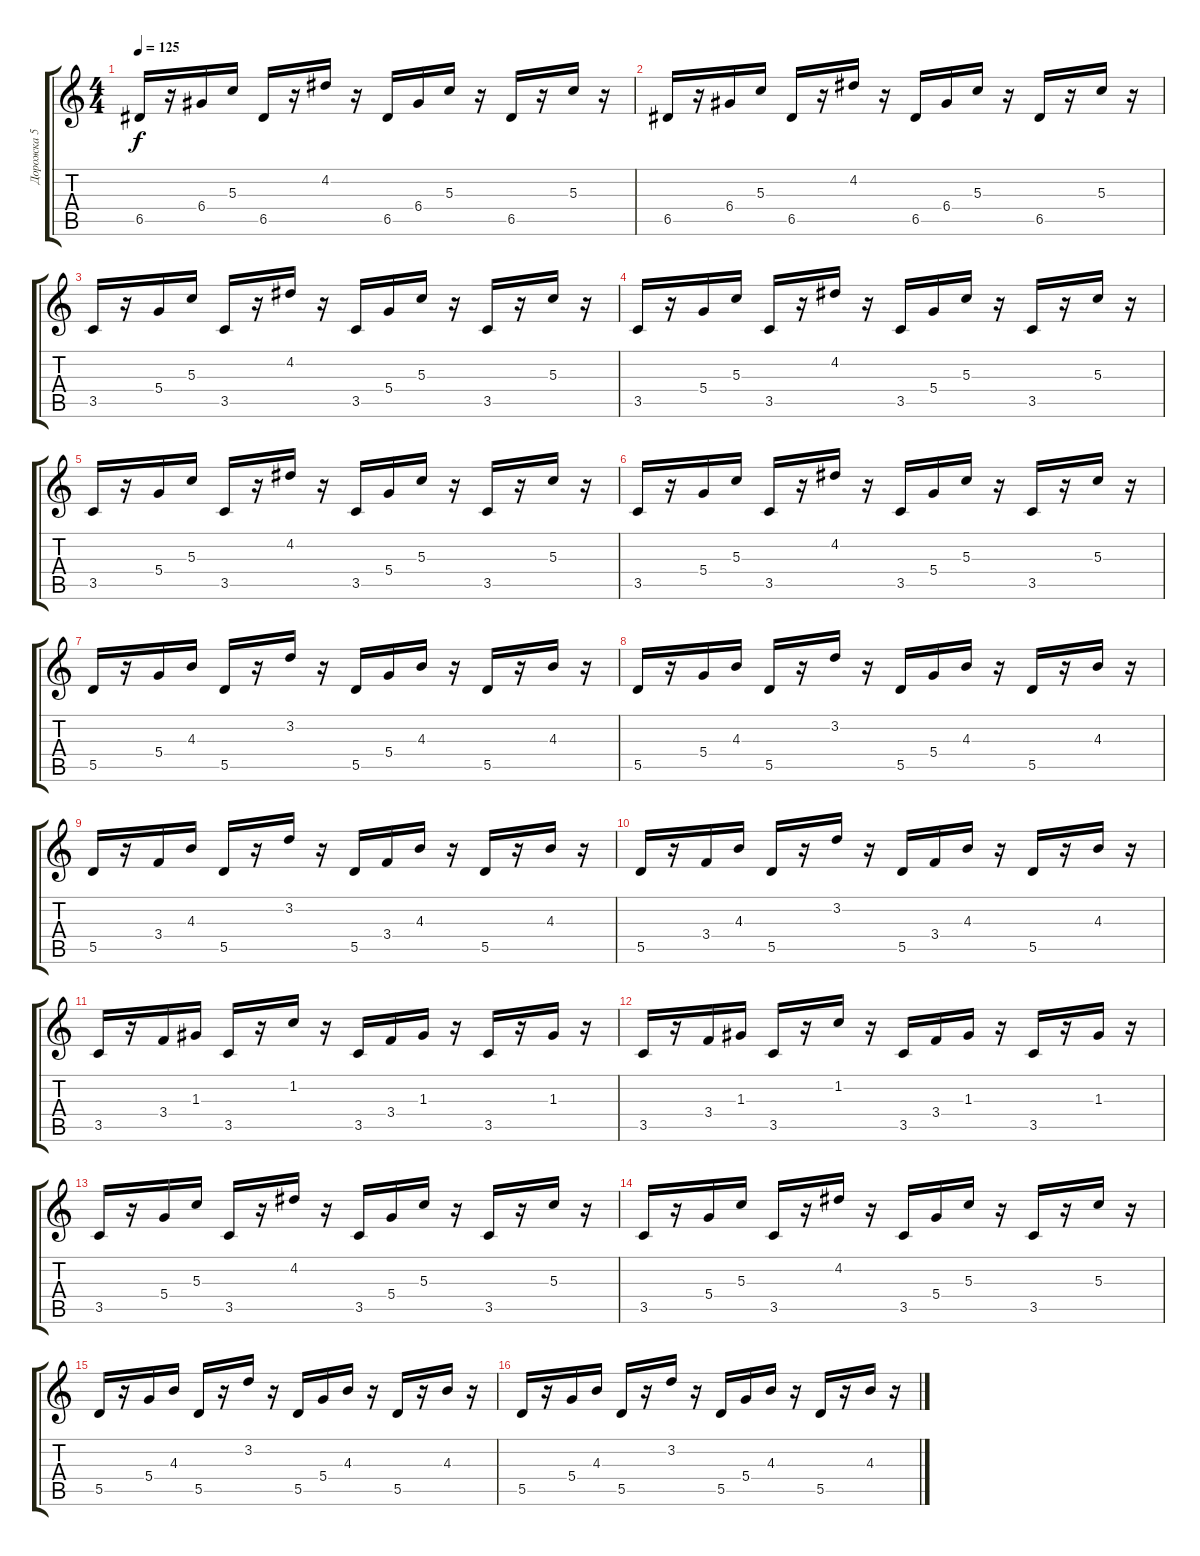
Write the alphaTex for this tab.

\track ("Дорожка 5" "Дорожка 5") {instrument distortionguitar}
\staff {score tabs}
\tuning (E4 B3 G3 D3 A2 E2) {hide}
\ts (4 4)
\tempo 125
\clef g2
\ks c
6.5.16{dy f} r.16 6.4.16 5.3.16 6.5.16 r.16 4.2.16 r.16 6.5.16 6.4.16 5.3.16 r.16 6.5.16 r.16 5.3.16 r.16 |
6.5.16 r.16 6.4.16 5.3.16 6.5.16 r.16 4.2.16 r.16 6.5.16 6.4.16 5.3.16 r.16 6.5.16 r.16 5.3.16 r.16 |
3.5.16 r.16 5.4.16 5.3.16 3.5.16 r.16 4.2.16 r.16 3.5.16 5.4.16 5.3.16 r.16 3.5.16 r.16 5.3.16 r.16 |
3.5.16 r.16 5.4.16 5.3.16 3.5.16 r.16 4.2.16 r.16 3.5.16 5.4.16 5.3.16 r.16 3.5.16 r.16 5.3.16 r.16 |
3.5.16 r.16 5.4.16 5.3.16 3.5.16 r.16 4.2.16 r.16 3.5.16 5.4.16 5.3.16 r.16 3.5.16 r.16 5.3.16 r.16 |
3.5.16 r.16 5.4.16 5.3.16 3.5.16 r.16 4.2.16 r.16 3.5.16 5.4.16 5.3.16 r.16 3.5.16 r.16 5.3.16 r.16 |
5.5.16 r.16 5.4.16 4.3.16 5.5.16 r.16 3.2.16 r.16 5.5.16 5.4.16 4.3.16 r.16 5.5.16 r.16 4.3.16 r.16 |
5.5.16 r.16 5.4.16 4.3.16 5.5.16 r.16 3.2.16 r.16 5.5.16 5.4.16 4.3.16 r.16 5.5.16 r.16 4.3.16 r.16 |
5.5.16 r.16 3.4.16 4.3.16 5.5.16 r.16 3.2.16 r.16 5.5.16 3.4.16 4.3.16 r.16 5.5.16 r.16 4.3.16 r.16 |
5.5.16 r.16 3.4.16 4.3.16 5.5.16 r.16 3.2.16 r.16 5.5.16 3.4.16 4.3.16 r.16 5.5.16 r.16 4.3.16 r.16 |
3.5.16 r.16 3.4.16 1.3.16 3.5.16 r.16 1.2.16 r.16 3.5.16 3.4.16 1.3.16 r.16 3.5.16 r.16 1.3.16 r.16 |
3.5.16 r.16 3.4.16 1.3.16 3.5.16 r.16 1.2.16 r.16 3.5.16 3.4.16 1.3.16 r.16 3.5.16 r.16 1.3.16 r.16 |
3.5.16 r.16 5.4.16 5.3.16 3.5.16 r.16 4.2.16 r.16 3.5.16 5.4.16 5.3.16 r.16 3.5.16 r.16 5.3.16 r.16 |
3.5.16 r.16 5.4.16 5.3.16 3.5.16 r.16 4.2.16 r.16 3.5.16 5.4.16 5.3.16 r.16 3.5.16 r.16 5.3.16 r.16 |
5.5.16 r.16 5.4.16 4.3.16 5.5.16 r.16 3.2.16 r.16 5.5.16 5.4.16 4.3.16 r.16 5.5.16 r.16 4.3.16 r.16 |
5.5.16 r.16 5.4.16 4.3.16 5.5.16 r.16 3.2.16 r.16 5.5.16 5.4.16 4.3.16 r.16 5.5.16 r.16 4.3.16 r.16
